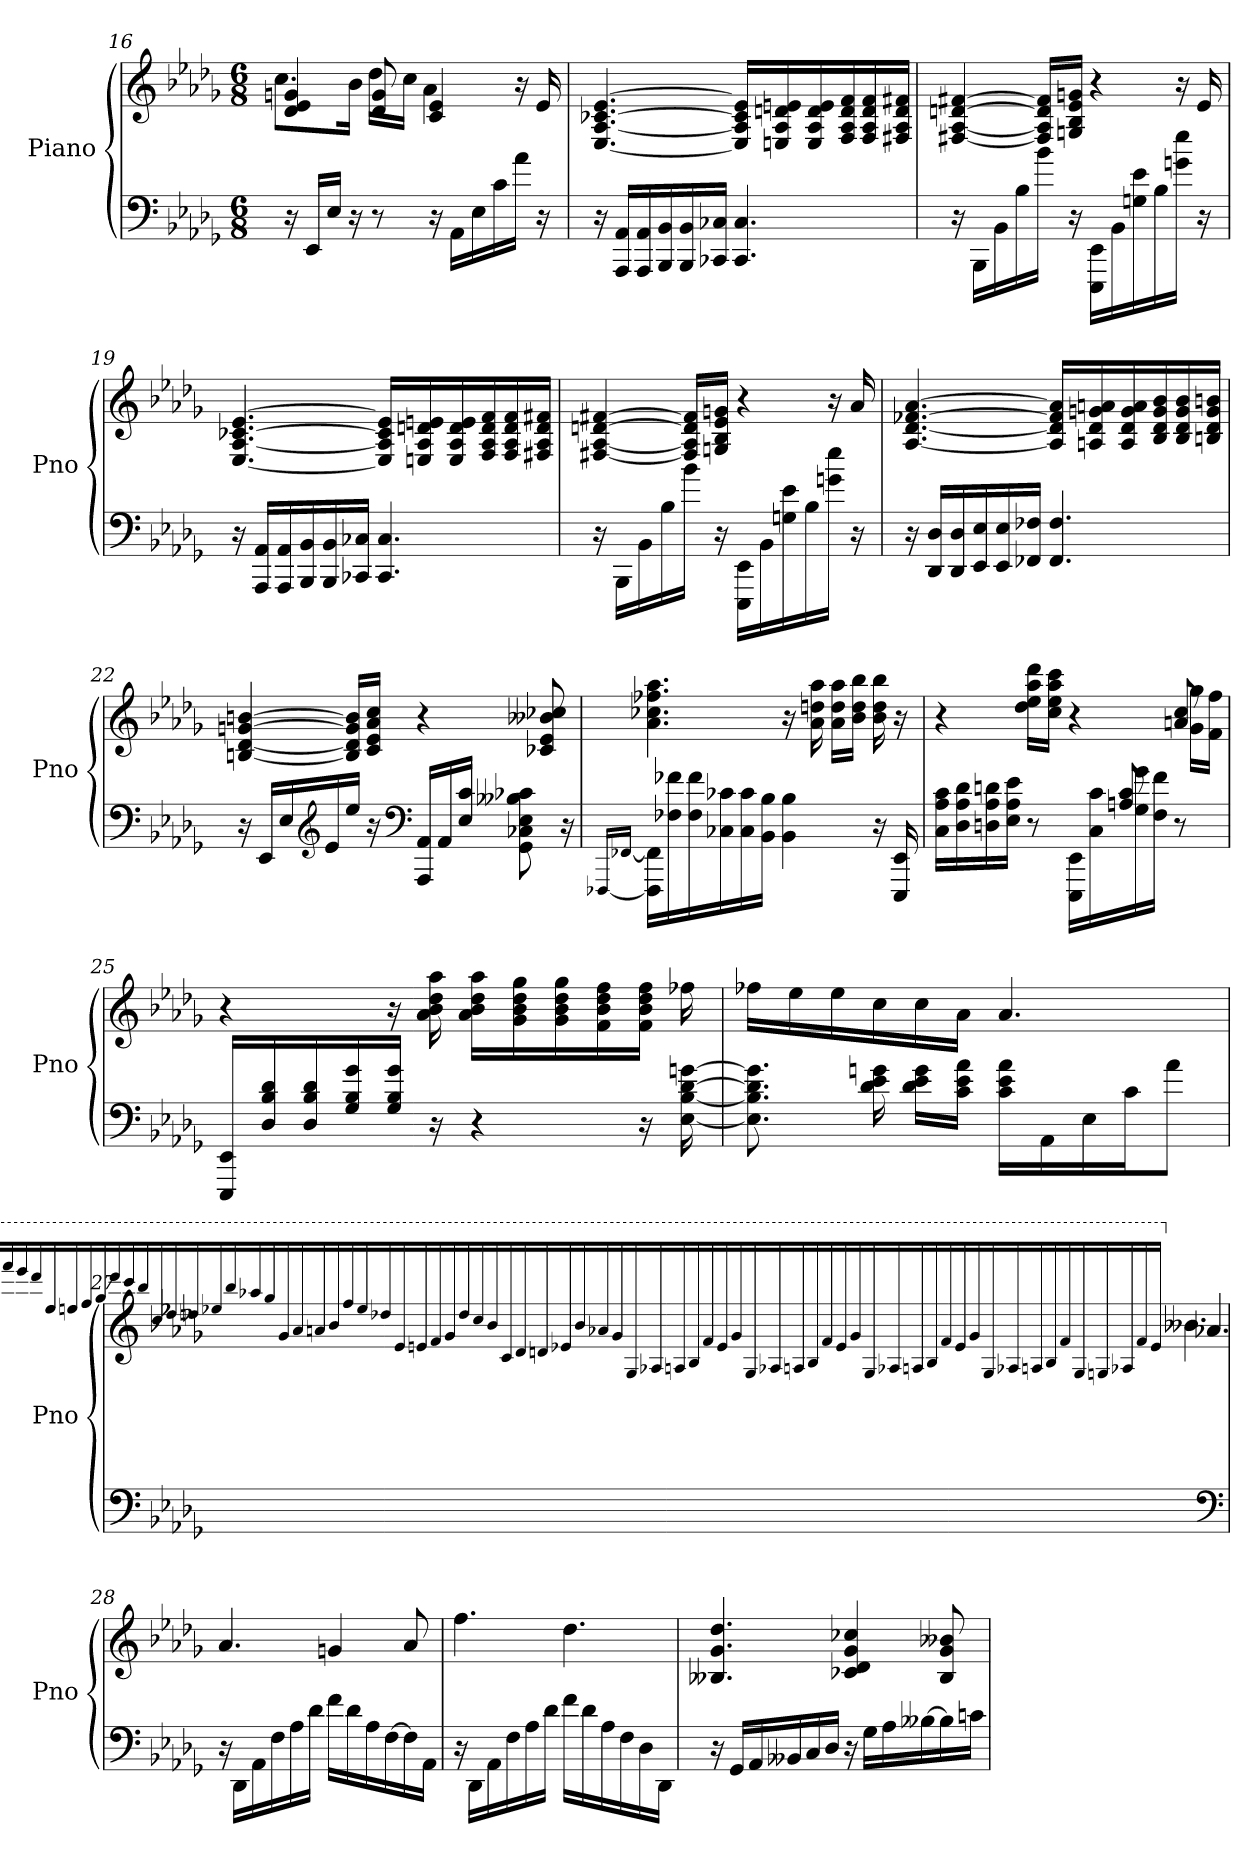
**kern	**kern
*part1	*part1
*staff2	*staff1
*I"Piano	*
*I'Pno	*
*clefF4	*clefG2
*k[b-e-a-d-g-]	*k[b-e-a-d-g-]
*D-:	*D-:
*M6/8	*M6/8
=16	=16
*	*^
16r	4d- 4e- 4gn	8.ccL
16EE-LL	.	.
16E-JJ	.	.
16r	.	16b-Jk
8r	8d- 8g	16dd-LL
.	.	16ccJJ
16r	4c 4e-	4a-
16AA-LL	.	.
16E-	.	.
16c	.	.
16a-JJ	8ryy	16r
16r	.	16e-
*	*v	*v
=17	=17
16r	[4.E- [4.A- [4.c-X [4.e-
16AAA- 16AA-LL	.
16AAA- 16AA-	.
16BBB- 16BB-	.
16BBB- 16BB-	.
16CC-X 16C-XJJ	.
4.CC- 4.C-	16E-] 16A-] 16c-] 16e-]LL
.	16En 16A- 16dn 16en
.	16E 16A- 16d 16e
.	16F 16A- 16d 16f
.	16F 16A- 16d 16f
.	16F#X 16A- 16d 16f#XJJ
=18	=18
16r	[4F#X [4A- [4dn [4f#X
16BBB-LL	.
16BB-	.
16B-	.
16b-JJ	16F#] 16A-] 16d] 16f#]LL
16r	16Gn 16B- 16e- 16gnJJ
16EEE- 16EE-LL	4r
16BB-	.
16Gn 16e-	.
16B-	.
16gn 16ee-JJ	16r
16r	16e-
=19	=19
16r	[4.E- [4.A- [4.c-X [4.e-
16AAA- 16AA-LL	.
16AAA- 16AA-	.
16BBB- 16BB-	.
16BBB- 16BB-	.
16CC-X 16C-XJJ	.
4.CC- 4.C-	16E-] 16A-] 16c-] 16e-]LL
.	16En 16A- 16dn 16en
.	16E 16A- 16d 16e
.	16F 16A- 16d 16f
.	16F 16A- 16d 16f
.	16F#X 16A- 16d 16f#XJJ
=20	=20
16r	[4F#X [4A- [4dn [4f#X
16BBB-LL	.
16BB-	.
16B-	.
16b-JJ	16F#] 16A-] 16d] 16f#]LL
16r	16Gn 16B- 16e- 16gnJJ
16EEE- 16EE-LL	4r
16BB-	.
16Gn 16e-	.
16B-	.
16gn 16ee-JJ	16r
16r	16a-
=21	=21
16r	[4.A- [4.d- [4.f-X [4.a-
16DD- 16D-LL	.
16DD- 16D-	.
16EE- 16E-	.
16EE- 16E-	.
16FF-X 16F-XJJ	.
4.FF- 4.F-	16A-] 16d-] 16f-] 16a-]LL
.	16An 16d- 16gn 16an
.	16A 16d- 16g 16a
.	16B- 16d- 16g 16b-
.	16B- 16d- 16g 16b-
.	16Bn 16d- 16g 16bnJJ
=22	=22
16r	[4Bn [4d- [4gn [4bn
16EE-LL	.
16E-	.
*clefG2	*
16e-	.
16ee-JJ	16B] 16d-] 16g] 16b]LL
16r	16c 16e- 16a- 16ccJJ
*clefF4	*
16AAA- 16AA-LL	4r
16AA-	.
16E- 16cJJ	.
8GG- 8C-X 8E- 8B--X 8c-X	.
.	8c-X 8e- 8b--X 8cc-X
16r	.
=23	=23
[16qFFF-XLL	.
[16qFF-XJJ	.
16FFF-] 16FF-]LL	4.a- 4.cc-X 4.ff-X 4.aa-
16F-X 16f-X	.
16F- 16f-	.
16C-X 16c-X	.
16C- 16c-	.
16BB- 16B-JJ	.
4BB- 4B-	16r
.	16a- 16ddn 16aa-
.	16a- 16dd 16aa-LL
.	16b- 16dd 16bb-JJ
16r	16b- 16dd 16bb-
16EEE- 16EE-	16r
=24	=24
*^	*^
4ryy	16C 16A- 16cLL	4ryy	4r
.	16D- 16A- 16d-	.	.
.	16Dn 16A- 16dn	.	.
.	16E- 16A- 16e-JJ	.	.
8ryy	8r	8ryy	16dd- 16ee- 16aa- 16ddd-LL
.	.	.	16cc 16ee- 16aa- 16cccJJ
8ryy	16EEE- 16EE-LL	4ryy	4r
.	16C 16c	.	.
8An 8c	16G- 16g-	.	.
.	16F 16fJJ	.	.
8ryy	8r	8an/ 8cc/	16g-\ 16gg-\LL
.	.	.	16f 16ffJJ
*v	*v	*	*
*	*v	*v
=25	=25
16EEE-/ 16EE-/LL	4r
16D- 16B- 16d-	.
16D- 16B- 16d-	.
16G- 16B- 16g-	.
16G- 16B- 16g-JJ	16r
16r	16a- 16b- 16dd- 16aa-
4r	16a- 16b- 16dd- 16aa-LL
.	16g- 16b- 16dd- 16gg-
.	16g- 16b- 16dd- 16gg-
.	16f 16b- 16dd- 16ff
16r	16f 16b- 16dd- 16ffJJ
[16E- [16B- [16d- [16gn	16ff-X
=26	=26
8.E-] 8.B-] 8.d-] 8.g]	16ff-XLL
.	16ee-
.	16ee-
16d- 16e- 16gn	16cc
16d- 16e- 16gLL	16cc
16c 16e- 16a-JJ	16a-JJ
16c 16e- 16a-LL	4.a-
16AA-	.
16E-	.
16cJ	.
8a-J	.
=27	=27
*	*8va
.	16qAAA-/LL
.	16qAA-/
.	16qE-/
.	16qc/
.	16qG-/
.	16qg-/
.	16qc/
.	16qa-/
.	16qe-\
.	16qcc
.	16qg-
.	16qgg-
.	16qcc
.	16qaa-
.	16qee-
.	16qccc
.	16qgg-
.	16qggg-
.	16qccc
.	16qaaa-
.	16qggg-
.	16qaaa-
.	16qaaan
.	16qbbb-
.	16qggg-
.	16qaaa-X
.	16qaaan
.	16qbbb-
.	16qggg-
.	16qaaa-X
.	16qaaan
.	16qbbb-
.	16qggg-
.	16qaaa-X
.	16qaaan
.	16qbbb-
.	16qggg-
.	16qaaa-X
.	16qaaan
.	16qbbb-
.	16qffff
.	16qeeee-
.	16qdddd-
.	16qeee-
.	16qeeen
.	16qfff
.	16qggg-
.	16qdddd-
.	16qcccc
.	16qbbb-
.	16qccc
.	16qddd-
.	16qdddn
.	16qeee-X
.	16qbbb-
.	16qaaa-X
.	16qggg-
.	16qgg-
.	16qaa-
.	16qaan
.	16qbb-
.	16qfff
.	16qeee-
.	16qddd-X
.	16qee-
.	16qeen
.	16qff
.	16qgg-
.	16qddd-
.	16qccc
.	16qbb-
.	16qcc
.	16qdd-
.	16qddn
.	16qee-X
.	16qbb-
.	16qaa-X
.	16qgg-
.	16qg-
.	16qa-X
.	16qan
.	16qb-
.	16qff
.	16qee-
.	16qgg-
.	16qg-
.	16qa-X
.	16qan
.	16qb-
.	16qff
.	16qee-
.	16qgg-
.	16qg-
.	16qa-X
.	16qan
.	16qb-
.	16qff
.	16qee-
.	16qgg-
.	16qg-
.	16qa-X
.	16qan
.	16qb-
.	16qff
.	16qg-
.	16qgn
.	16qa-X
.	16qff
.	16qee-JJ
*	*X8va
2.ryy	4.b--X
.	4.a-X
*clefF4	*
=28	=28
16r	4.a-
16DD-LL	.
16AA-	.
16F	.
16A-	.
16d-JJ	.
16fLL	4gn
16d-	.
16A-	.
[16F	.
16F]	8a-
16AA-JJ	.
=29	=29
16r	4.ff
16DD-LL	.
16AA-	.
16F	.
16A-	.
16d-JJ	.
16fLL	4.dd-
16d-	.
16A-	.
16F	.
16D-	.
16DD-JJ	.
=30	=30
16r	4.B--X 4.g- 4.dd-
16GG-LL	.
16AA-	.
16BB--X	.
16C	.
16D-JJ	.
16r	4c-X 4d- 4g- 4cc-X
16G-LL	.
16A-	.
[16B--X	.
16B--]	8B-- 8g- 8b--X
16cnJJ	.
=	=
*-	*-
